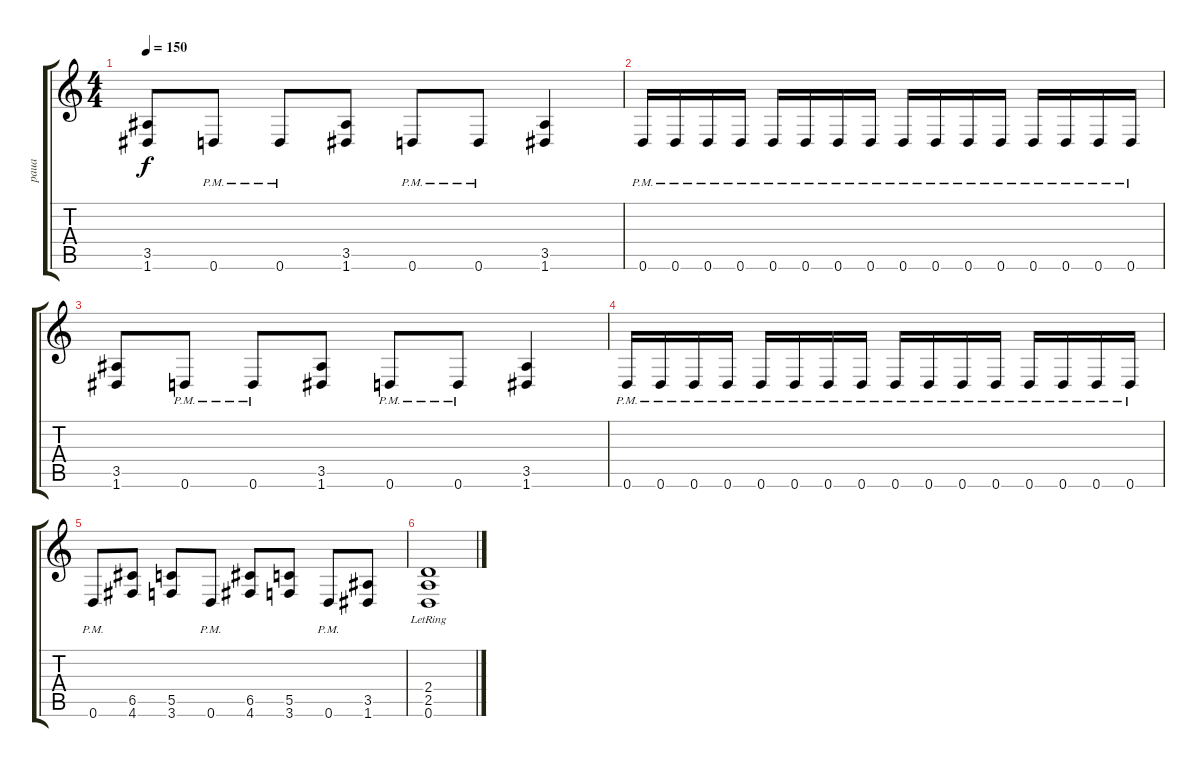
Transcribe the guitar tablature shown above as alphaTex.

\track ("paua" "paua") {instrument distortionguitar}
\staff {score tabs}
\tuning (D4 A3 F3 C3 G2 D2) {hide}
\ts (4 4)
\tempo 150
\clef g2
\ks c
(3.5 1.6).8{dy f} 0.6{pm}.8 0.6{pm}.8 (3.5 1.6).8 0.6{pm}.8 0.6{pm}.8 (3.5 1.6).4 |
0.6{pm}.16 0.6{pm}.16 0.6{pm}.16 0.6{pm}.16 0.6{pm}.16 0.6{pm}.16 0.6{pm}.16 0.6{pm}.16 0.6{pm}.16 0.6{pm}.16 0.6{pm}.16 0.6{pm}.16 0.6{pm}.16 0.6{pm}.16 0.6{pm}.16 0.6{pm}.16 |
(3.5 1.6).8 0.6{pm}.8 0.6{pm}.8 (3.5 1.6).8 0.6{pm}.8 0.6{pm}.8 (3.5 1.6).4 |
0.6{pm}.16 0.6{pm}.16 0.6{pm}.16 0.6{pm}.16 0.6{pm}.16 0.6{pm}.16 0.6{pm}.16 0.6{pm}.16 0.6{pm}.16 0.6{pm}.16 0.6{pm}.16 0.6{pm}.16 0.6{pm}.16 0.6{pm}.16 0.6{pm}.16 0.6{pm}.16 |
0.6{pm}.8 (6.5 4.6).8 (5.5 3.6).8 0.6{pm}.8 (6.5 4.6).8 (5.5 3.6).8 0.6{pm}.8 (3.5 1.6).8 |
(2.4 2.5 0.6{lr}).1
